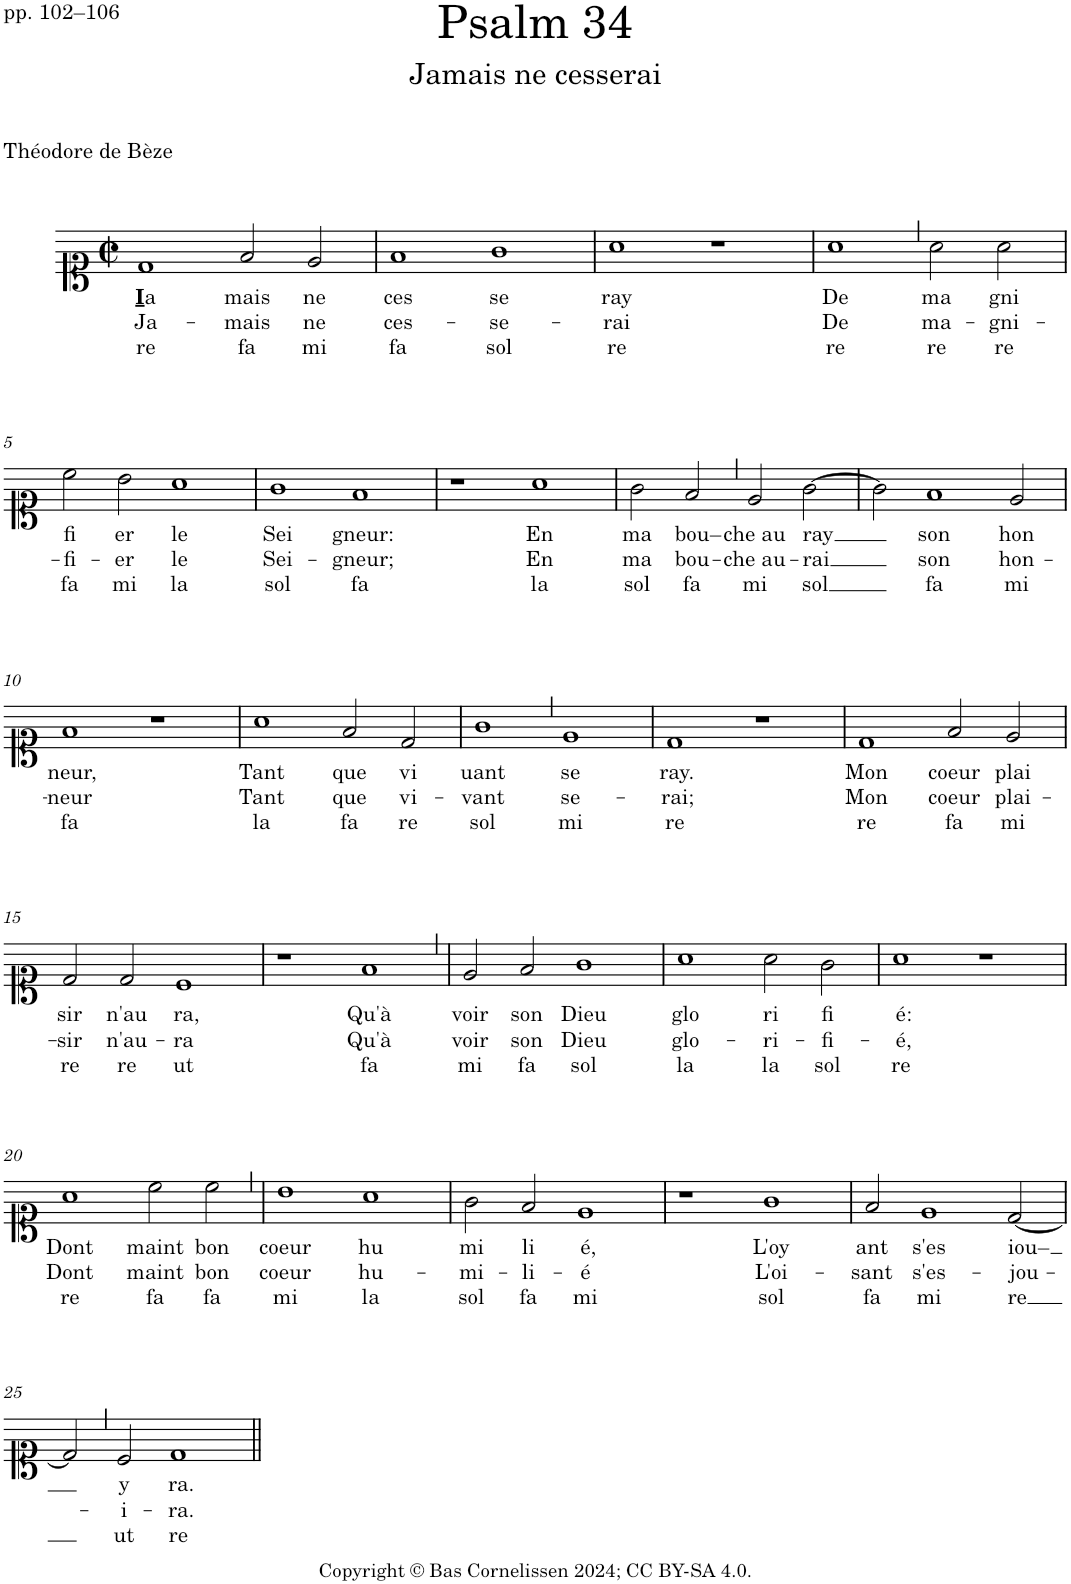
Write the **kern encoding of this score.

**kern	**text	**text	**text
*part1	*part1	*part1	*part1
*staff1	*staff1	*staff1	*staff1
*I"Voice	*	*	*
*I'Vo.	*	*	*
*clefC1	*	*	*
*k[]	*	*	*
*M4/2	*	*	*
*met(c|)	*	*	*
=1	=1	=1	=1
!	!LO:LY:b	!LO:LY:b	!LO:LY:b
1d	I a	Ja-	re
!	!LO:LY:b	!LO:LY:b	!LO:LY:b
2f/	mais	-mais	fa
!	!LO:LY:b	!LO:LY:b	!LO:LY:b
2e/	ne	ne	mi
=2	=2	=2	=2
!	!LO:LY:b	!LO:LY:b	!LO:LY:b
1f	ces	ces-	fa
!	!LO:LY:b	!LO:LY:b	!LO:LY:b
1g	se	-se-	sol
=3	=3	=3	=3
!	!LO:LY:b	!LO:LY:b	!LO:LY:b
1a	ray	-rai	re
1r	.	.	.
=4	=4	=4	=4
!	!LO:LY:b	!LO:LY:b	!LO:LY:b
1aZ	De	De	re
!	!LO:LY:b	!LO:LY:b	!LO:LY:b
2a\	ma	ma-	re
!	!LO:LY:b	!LO:LY:b	!LO:LY:b
2a\	gni	-gni-	re
!!LO:LB:g=z
=5	=5	=5	=5
!	!LO:LY:b	!LO:LY:b	!LO:LY:b
2cc\	fi	-fi-	fa
!	!LO:LY:b	!LO:LY:b	!LO:LY:b
2b\	er	-er	mi
!	!LO:LY:b	!LO:LY:b	!LO:LY:b
1a	le	le	la
=6	=6	=6	=6
!	!LO:LY:b	!LO:LY:b	!LO:LY:b
1g	Sei	Sei-	sol
!	!LO:LY:b	!LO:LY:b	!LO:LY:b
1f	gneur:	-gneur;	fa
=7	=7	=7	=7
1r	.	.	.
!	!LO:LY:b	!LO:LY:b	!LO:LY:b
1a	En	En	la
=8	=8	=8	=8
!	!LO:LY:b	!LO:LY:b	!LO:LY:b
2g\	ma	ma	sol
!	!LO:LY:b	!LO:LY:b	!LO:LY:b
2fZ/	bou–	bou-	fa
!	!LO:LY:b	!LO:LY:b	!LO:LY:b
2e/	che au	-che au-	mi
!	!LO:LY:b	!LO:LY:b	!LO:LY:b
[2g\	ray	-rai	sol
=9	=9	=9	=9
2g\]	.	.	.
!	!LO:LY:b	!LO:LY:b	!LO:LY:b
1f	son	son	fa
!	!LO:LY:b	!LO:LY:b	!LO:LY:b
2e/	hon	hon-	mi
!!LO:LB:g=z
=10	=10	=10	=10
!	!LO:LY:b	!LO:LY:b	!LO:LY:b
1f	neur,	-neur	fa
1r	.	.	.
=11	=11	=11	=11
!	!LO:LY:b	!LO:LY:b	!LO:LY:b
1a	Tant	Tant	la
!	!LO:LY:b	!LO:LY:b	!LO:LY:b
2f/	que	que	fa
!	!LO:LY:b	!LO:LY:b	!LO:LY:b
2d/	vi	vi-	re
=12	=12	=12	=12
!	!LO:LY:b	!LO:LY:b	!LO:LY:b
1gZ	uant	-vant	sol
!	!LO:LY:b	!LO:LY:b	!LO:LY:b
1e	se	se-	mi
=13	=13	=13	=13
!	!LO:LY:b	!LO:LY:b	!LO:LY:b
1d	ray.	-rai;	re
1r	.	.	.
=14	=14	=14	=14
!	!LO:LY:b	!LO:LY:b	!LO:LY:b
1d	Mon	Mon	re
!	!LO:LY:b	!LO:LY:b	!LO:LY:b
2f/	coeur	coeur	fa
!	!LO:LY:b	!LO:LY:b	!LO:LY:b
2e/	plai	plai-	mi
!!LO:LB:g=z
=15	=15	=15	=15
!	!LO:LY:b	!LO:LY:b	!LO:LY:b
2d/	sir	-sir	re
!	!LO:LY:b	!LO:LY:b	!LO:LY:b
2d/	n'au	n'au-	re
!	!LO:LY:b	!LO:LY:b	!LO:LY:b
1c	ra,	-ra	ut
=16	=16	=16	=16
1r	.	.	.
!	!LO:LY:b	!LO:LY:b	!LO:LY:b
1fZ	Qu'à	Qu'à	fa
=17	=17	=17	=17
!	!LO:LY:b	!LO:LY:b	!LO:LY:b
2e/	voir	voir	mi
!	!LO:LY:b	!LO:LY:b	!LO:LY:b
2f/	son	son	fa
!	!LO:LY:b	!LO:LY:b	!LO:LY:b
1g	Dieu	Dieu	sol
=18	=18	=18	=18
!	!LO:LY:b	!LO:LY:b	!LO:LY:b
1a	glo	glo-	la
!	!LO:LY:b	!LO:LY:b	!LO:LY:b
2a\	ri	-ri-	la
!	!LO:LY:b	!LO:LY:b	!LO:LY:b
2g\	fi	-fi-	sol
=19	=19	=19	=19
!	!LO:LY:b	!LO:LY:b	!LO:LY:b
1a	é:	-é,	re
1r	.	.	.
!!LO:LB:g=z
=20	=20	=20	=20
!	!LO:LY:b	!LO:LY:b	!LO:LY:b
1a	Dont	Dont	re
!	!LO:LY:b	!LO:LY:b	!LO:LY:b
2cc\	maint	maint	fa
!	!LO:LY:b	!LO:LY:b	!LO:LY:b
2ccZ\	bon	bon	fa
=21	=21	=21	=21
!	!LO:LY:b	!LO:LY:b	!LO:LY:b
1b	coeur	coeur	mi
!	!LO:LY:b	!LO:LY:b	!LO:LY:b
1a	hu	hu-	la
=22	=22	=22	=22
!	!LO:LY:b	!LO:LY:b	!LO:LY:b
2g\	mi	-mi-	sol
!	!LO:LY:b	!LO:LY:b	!LO:LY:b
2f/	li	-li-	fa
!	!LO:LY:b	!LO:LY:b	!LO:LY:b
1e	é,	-é	mi
=23	=23	=23	=23
1r	.	.	.
!	!LO:LY:b	!LO:LY:b	!LO:LY:b
1g	L'oy	L'oi-	sol
=24	=24	=24	=24
!	!LO:LY:b	!LO:LY:b	!LO:LY:b
2f/	ant	-sant	fa
!	!LO:LY:b	!LO:LY:b	!LO:LY:b
1e	s'es	s'es-	mi
!	!LO:LY:b	!LO:LY:b	!LO:LY:b
[2d/	iou–	-jou-	re
!!LO:LB:g=z
=25	=25	=25	=25
2dZ/]	.	.	.
!	!LO:LY:b	!LO:LY:b	!LO:LY:b
2c/	y	-i-	ut
!	!LO:LY:b	!LO:LY:b	!LO:LY:b
1d	ra.	-ra.	re
=||	=||	=||	=||
*-	*-	*-	*-
